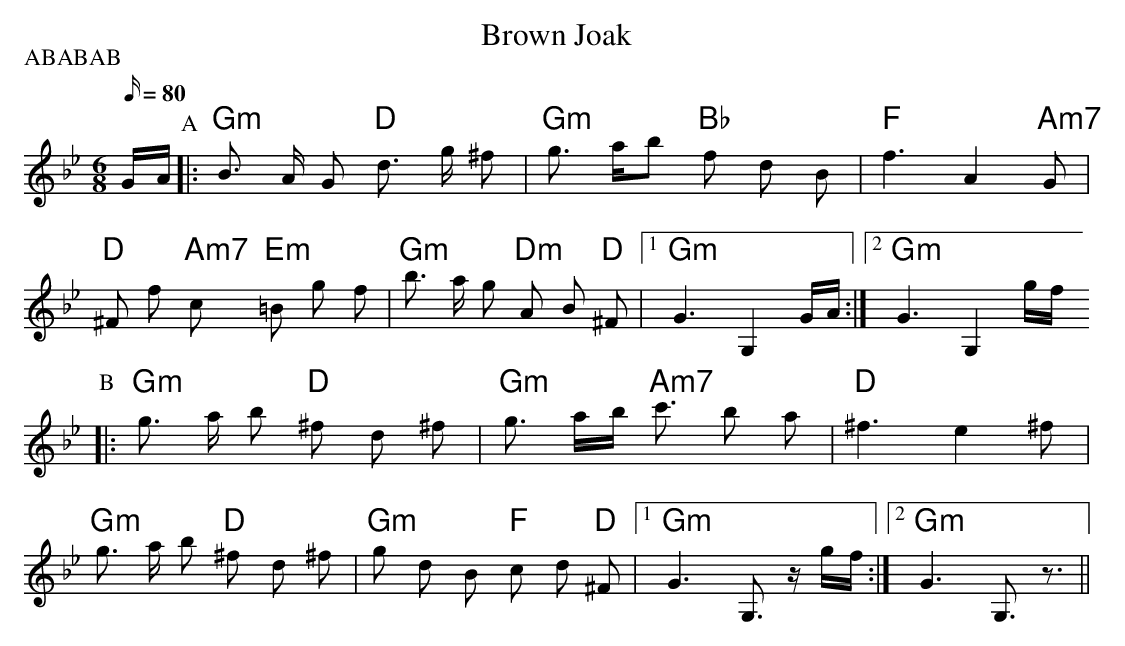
X:1
T:Brown Joak
P:ABABAB
M:6/8
L:1/16
Q:80
K:Gm
GA \
P:A
|: "Gm" B3 A G2 "D"d3 g ^f2 | "Gm" g3 ab2 "Bb" f2 d2 B2| "F" f6 A4 "Am7" G2|
"D" ^F2  f2 "Am7" c2 "Em" =B2 g2 f2| "Gm"b3 a g2 "Dm" A2  B2 "D" ^F2|1 "Gm"G6 G,4 GA :|2 "Gm" G6 G,4 gf
P:B
|:"Gm" g3 a b2 "D" ^f2 d2 ^f2 | "Gm" g3 ab "Am7" c'3  b2 a2 | "D" ^f6 e4 ^f2 |
"Gm" g3 a b2 "D" ^f2 d2 ^f2| "Gm" g2 d2 B2 "F" c2 d2 "D" ^F2 |1 "Gm" G6 G,3 z gf :|2 "Gm" G6 G,3 z3 ||
